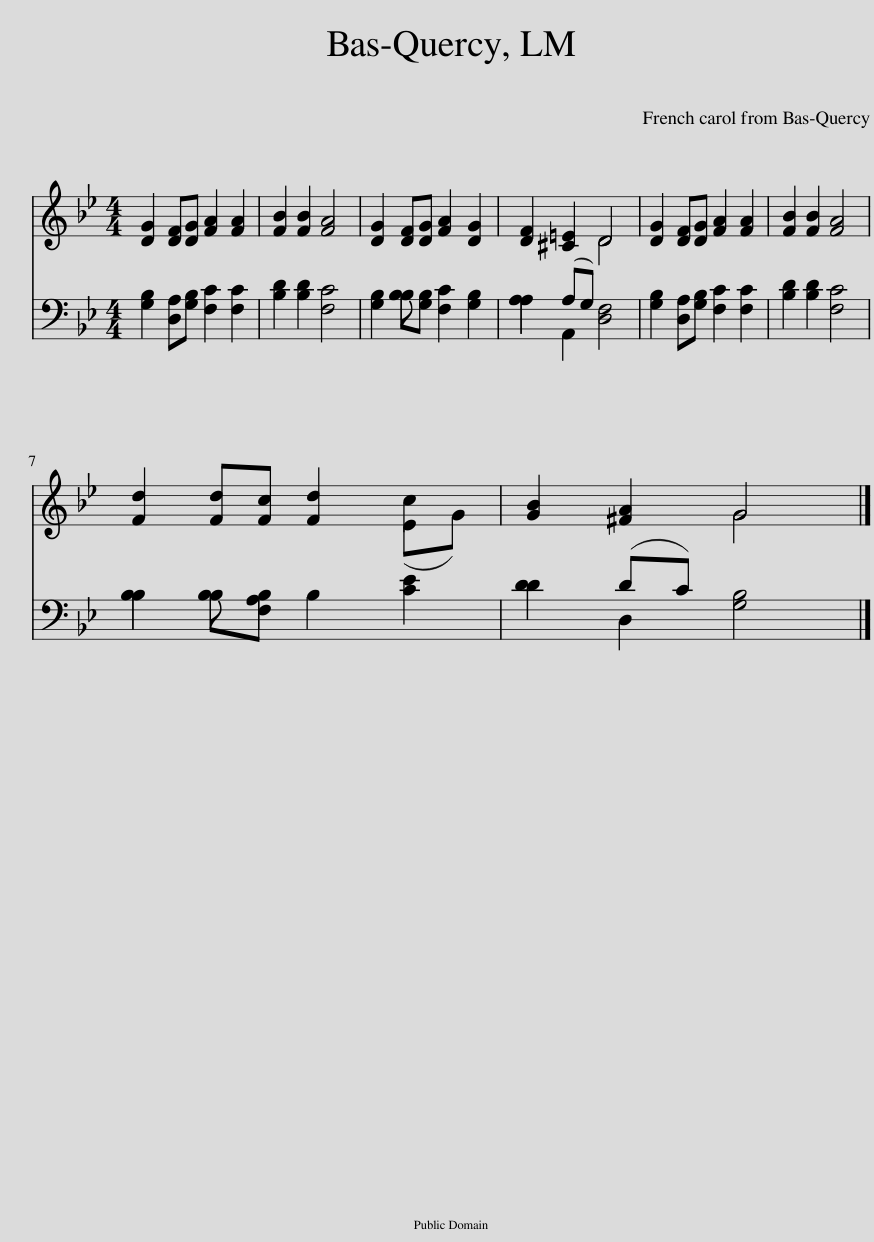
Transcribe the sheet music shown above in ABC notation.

X:1
%%score ( 1 2 ) ( 3 4 )
L:1/8
M:4/4
I:linebreak $
K:Bb
V:1 treble
V:2 treble
V:3 bass
V:4 bass
V:1
 [DG]2 [DF][DG] [FA]2 [FA]2 | [FB]2 [FB]2 [FA]4 | [DG]2 [DF][DG] [FA]2 [DG]2 | [DF]2 [^C=E]2 D4 | [DG]2 [DF][DG] [FA]2 [FA]2 | %5
 [FB]2 [FB]2 [FA]4 |$ [Fd]2 [Fd][Fc] [Fd]2 (EG) | [GB]2 [^FA]2 G4 |] %8
V:2
 x8 | x8 | x8 | x4 D4 | x8 | %5
 x8 |$ x6 c2 | x4 G4 |] %8
V:3
 [G,B,]2 [D,A,][G,B,] [F,C]2 [F,C]2 | [B,D]2 [B,D]2 [F,C]4 | [G,B,]2 B,[G,B,] [F,C]2 [G,B,]2 | A,2 (A,G,) [D,F,]4 | [G,B,]2 [D,A,][G,B,] [F,C]2 [F,C]2 | %5
 [B,D]2 [B,D]2 [F,C]4 |$ B,2 B,[F,A,] B,2 [CE]2 | D2 (DC) [G,B,]4 |] %8
V:4
 x8 | x8 | x2 B, x5 | A,2 A,,2 x4 | x8 | %5
 x8 |$ B,2 B, B,2 x3 | D2 D,2 x4 |] %8
